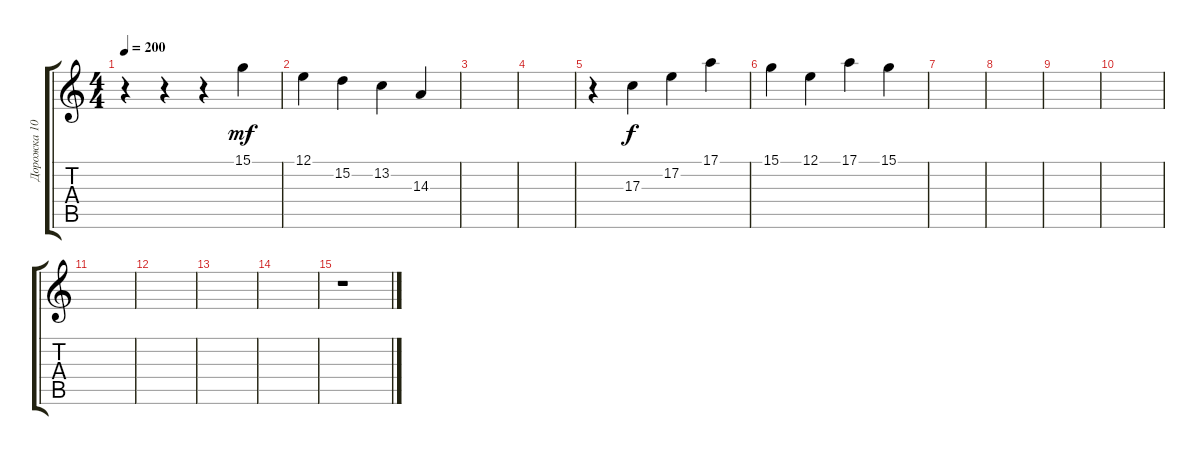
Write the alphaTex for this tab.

\track ("Дорожка 10" "Дорожка 10") {instrument pad4choir}
\staff {score tabs}
\tuning (E4 B3 G3 D3 A2 E2) {hide}
\ts (4 4)
\tempo 200
\clef g2
\ks c
r.4{dy mf} r.4 r.4 15.1.4 |
12.1.4 15.2.4 13.2.4 14.3.4 |
|
|
r.4 17.3.4{dy f} 17.2.4 17.1.4 |
15.1.4 12.1.4 17.1.4 15.1.4 |
|
|
|
|
|
|
|
|
r.1
